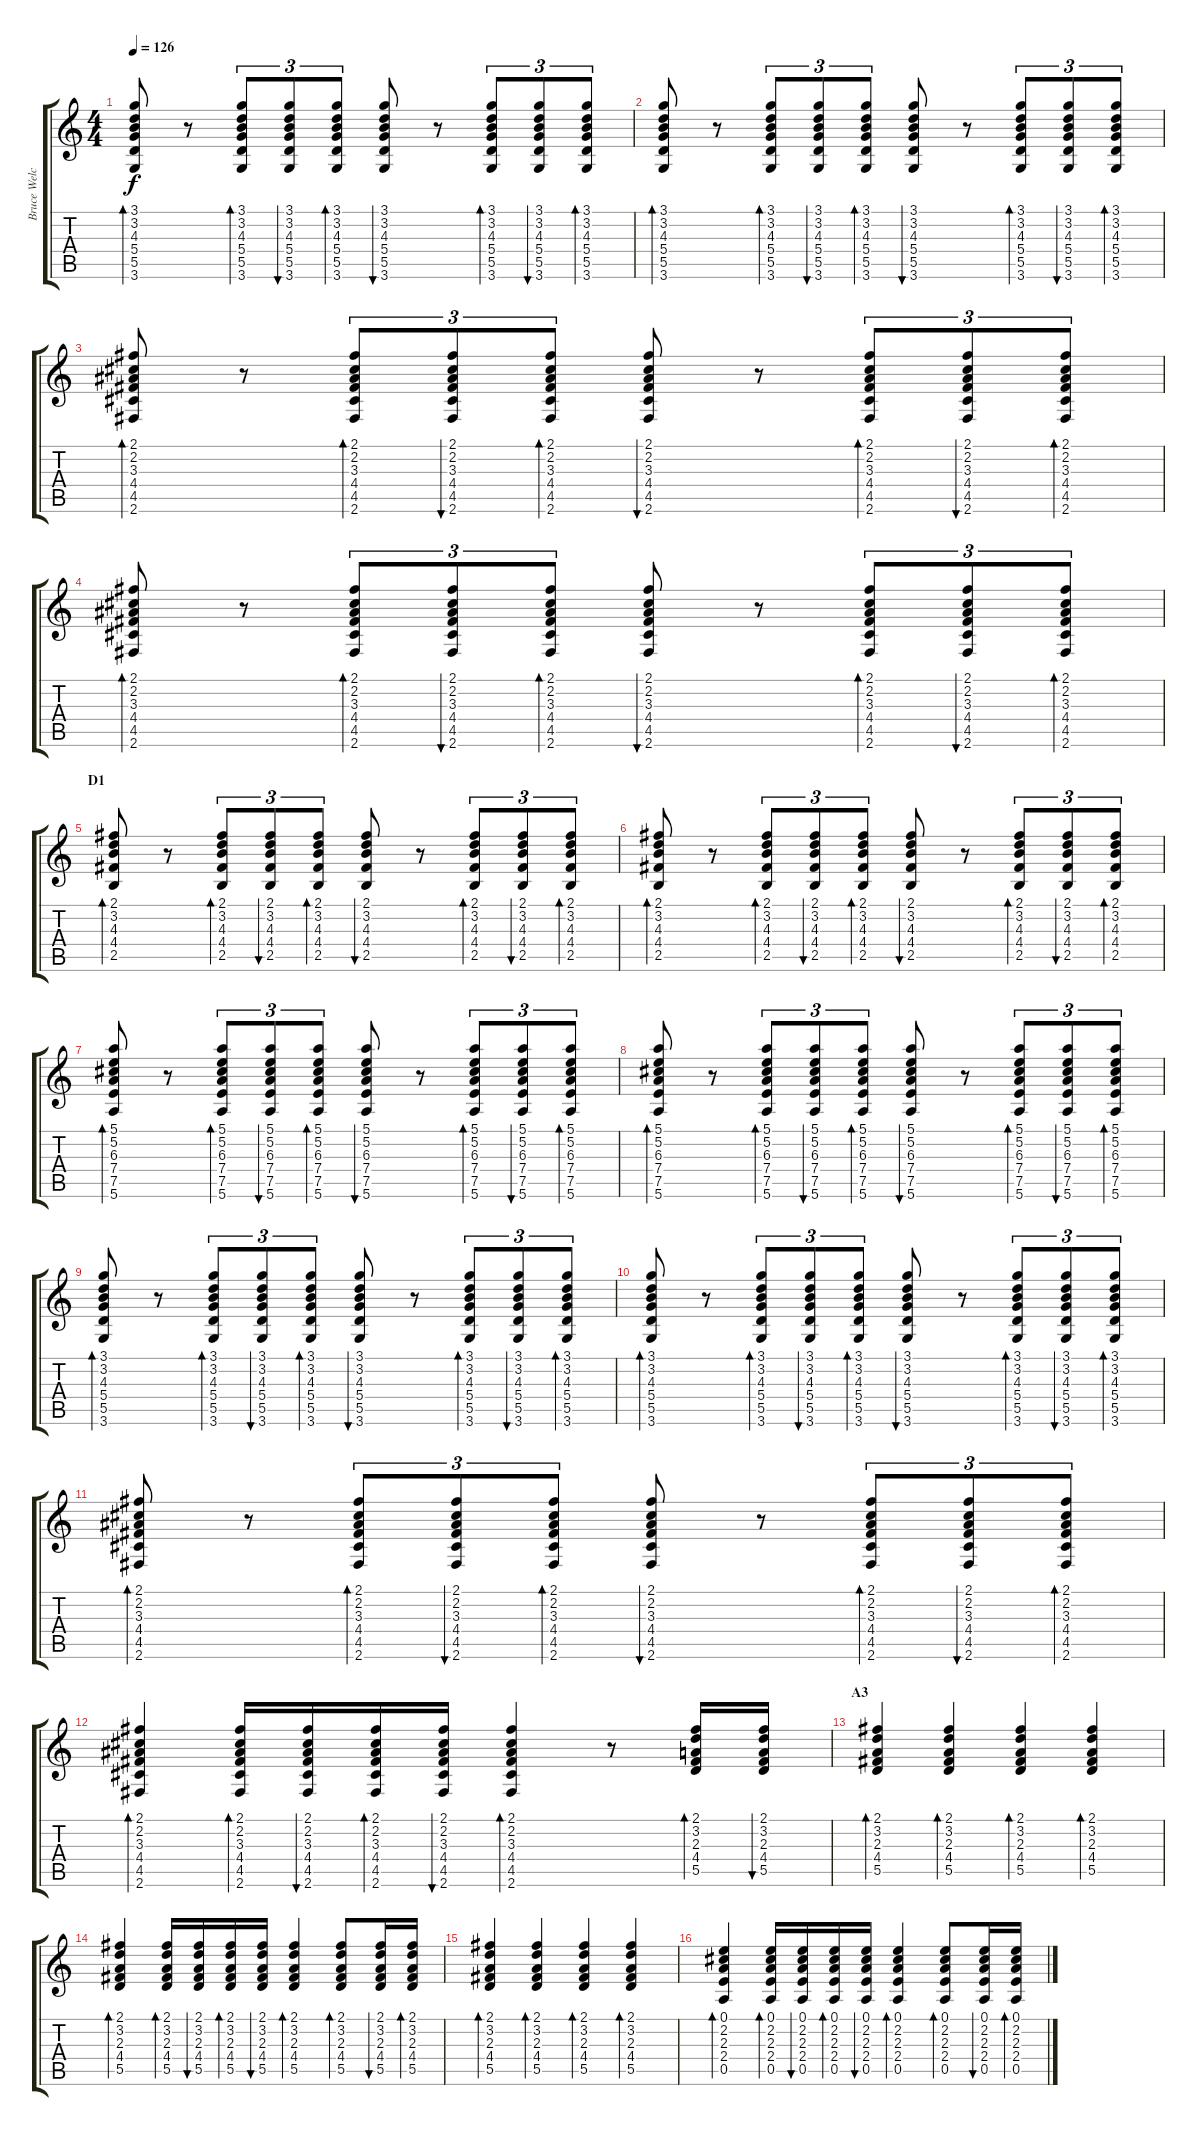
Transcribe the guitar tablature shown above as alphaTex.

\track ("Bruce Welch" "Bruce Welc") {instrument acousticguitarnylon}
\staff {score tabs}
\tuning (E4 B3 G3 D3 A2 E2) {hide}
\ts (4 4)
\tempo 126
\clef g2
\ks c
(3.1 3.2 4.3 5.4 5.5 3.6).8{bd 60 dy f} r.8 (3.1 3.2 4.3 5.4 5.5 3.6).8{tu (3 2) bd 60} (3.1 3.2 4.3 5.4 5.5 3.6).8{tu (3 2) bu 60} (3.1 3.2 4.3 5.4 5.5 3.6).8{tu (3 2) bd 60} (3.1 3.2 4.3 5.4 5.5 3.6).8{bu 60} r.8 (3.1 3.2 4.3 5.4 5.5 3.6).8{tu (3 2) bd 60} (3.1 3.2 4.3 5.4 5.5 3.6).8{tu (3 2) bu 60} (3.1 3.2 4.3 5.4 5.5 3.6).8{tu (3 2) bd 60} |
(3.1 3.2 4.3 5.4 5.5 3.6).8{bd 60} r.8 (3.1 3.2 4.3 5.4 5.5 3.6).8{tu (3 2) bd 60} (3.1 3.2 4.3 5.4 5.5 3.6).8{tu (3 2) bu 60} (3.1 3.2 4.3 5.4 5.5 3.6).8{tu (3 2) bd 60} (3.1 3.2 4.3 5.4 5.5 3.6).8{bu 60} r.8 (3.1 3.2 4.3 5.4 5.5 3.6).8{tu (3 2) bd 60} (3.1 3.2 4.3 5.4 5.5 3.6).8{tu (3 2) bu 60} (3.1 3.2 4.3 5.4 5.5 3.6).8{tu (3 2) bd 60} |
(2.1 2.2 3.3 4.4 4.5 2.6).8{bd 60} r.8 (2.1 2.2 3.3 4.4 4.5 2.6).8{tu (3 2) bd 60} (2.1 2.2 3.3 4.4 4.5 2.6).8{tu (3 2) bu 60} (2.1 2.2 3.3 4.4 4.5 2.6).8{tu (3 2) bd 60} (2.1 2.2 3.3 4.4 4.5 2.6).8{bu 60} r.8 (2.1 2.2 3.3 4.4 4.5 2.6).8{tu (3 2) bd 60} (2.1 2.2 3.3 4.4 4.5 2.6).8{tu (3 2) bu 60} (2.1 2.2 3.3 4.4 4.5 2.6).8{tu (3 2) bd 60} |
(2.1 2.2 3.3 4.4 4.5 2.6).8{bd 60} r.8 (2.1 2.2 3.3 4.4 4.5 2.6).8{tu (3 2) bd 60} (2.1 2.2 3.3 4.4 4.5 2.6).8{tu (3 2) bu 60} (2.1 2.2 3.3 4.4 4.5 2.6).8{tu (3 2) bd 60} (2.1 2.2 3.3 4.4 4.5 2.6).8{bu 60} r.8 (2.1 2.2 3.3 4.4 4.5 2.6).8{tu (3 2) bd 60} (2.1 2.2 3.3 4.4 4.5 2.6).8{tu (3 2) bu 60} (2.1 2.2 3.3 4.4 4.5 2.6).8{tu (3 2) bd 60} |
\section ("" "D1")
(2.1 3.2 4.3 4.4 2.5).8{bd 60} r.8 (2.1 3.2 4.3 4.4 2.5).8{tu (3 2) bd 60} (2.1 3.2 4.3 4.4 2.5).8{tu (3 2) bu 60} (2.1 3.2 4.3 4.4 2.5).8{tu (3 2) bd 60} (2.1 3.2 4.3 4.4 2.5).8{bu 60} r.8 (2.1 3.2 4.3 4.4 2.5).8{tu (3 2) bd 60} (2.1 3.2 4.3 4.4 2.5).8{tu (3 2) bu 60} (2.1 3.2 4.3 4.4 2.5).8{tu (3 2) bd 60} |
(2.1 3.2 4.3 4.4 2.5).8{bd 60} r.8 (2.1 3.2 4.3 4.4 2.5).8{tu (3 2) bd 60} (2.1 3.2 4.3 4.4 2.5).8{tu (3 2) bu 60} (2.1 3.2 4.3 4.4 2.5).8{tu (3 2) bd 60} (2.1 3.2 4.3 4.4 2.5).8{bu 60} r.8 (2.1 3.2 4.3 4.4 2.5).8{tu (3 2) bd 60} (2.1 3.2 4.3 4.4 2.5).8{tu (3 2) bu 60} (2.1 3.2 4.3 4.4 2.5).8{tu (3 2) bd 60} |
(5.1 5.2 6.3 7.4 7.5 5.6).8{bd 60} r.8 (5.1 5.2 6.3 7.4 7.5 5.6).8{tu (3 2) bd 60} (5.1 5.2 6.3 7.4 7.5 5.6).8{tu (3 2) bu 60} (5.1 5.2 6.3 7.4 7.5 5.6).8{tu (3 2) bd 60} (5.1 5.2 6.3 7.4 7.5 5.6).8{bu 60} r.8 (5.1 5.2 6.3 7.4 7.5 5.6).8{tu (3 2) bd 60} (5.1 5.2 6.3 7.4 7.5 5.6).8{tu (3 2) bu 60} (5.1 5.2 6.3 7.4 7.5 5.6).8{tu (3 2) bd 60} |
(5.1 5.2 6.3 7.4 7.5 5.6).8{bd 60} r.8 (5.1 5.2 6.3 7.4 7.5 5.6).8{tu (3 2) bd 60} (5.1 5.2 6.3 7.4 7.5 5.6).8{tu (3 2) bu 60} (5.1 5.2 6.3 7.4 7.5 5.6).8{tu (3 2) bd 60} (5.1 5.2 6.3 7.4 7.5 5.6).8{bu 60} r.8 (5.1 5.2 6.3 7.4 7.5 5.6).8{tu (3 2) bd 60} (5.1 5.2 6.3 7.4 7.5 5.6).8{tu (3 2) bu 60} (5.1 5.2 6.3 7.4 7.5 5.6).8{tu (3 2) bd 60} |
(3.1 3.2 4.3 5.4 5.5 3.6).8{bd 60} r.8 (3.1 3.2 4.3 5.4 5.5 3.6).8{tu (3 2) bd 60} (3.1 3.2 4.3 5.4 5.5 3.6).8{tu (3 2) bu 60} (3.1 3.2 4.3 5.4 5.5 3.6).8{tu (3 2) bd 60} (3.1 3.2 4.3 5.4 5.5 3.6).8{bu 60} r.8 (3.1 3.2 4.3 5.4 5.5 3.6).8{tu (3 2) bd 60} (3.1 3.2 4.3 5.4 5.5 3.6).8{tu (3 2) bu 60} (3.1 3.2 4.3 5.4 5.5 3.6).8{tu (3 2) bd 60} |
(3.1 3.2 4.3 5.4 5.5 3.6).8{bd 60} r.8 (3.1 3.2 4.3 5.4 5.5 3.6).8{tu (3 2) bd 60} (3.1 3.2 4.3 5.4 5.5 3.6).8{tu (3 2) bu 60} (3.1 3.2 4.3 5.4 5.5 3.6).8{tu (3 2) bd 60} (3.1 3.2 4.3 5.4 5.5 3.6).8{bu 60} r.8 (3.1 3.2 4.3 5.4 5.5 3.6).8{tu (3 2) bd 60} (3.1 3.2 4.3 5.4 5.5 3.6).8{tu (3 2) bu 60} (3.1 3.2 4.3 5.4 5.5 3.6).8{tu (3 2) bd 60} |
(2.1 2.2 3.3 4.4 4.5 2.6).8{bd 60} r.8 (2.1 2.2 3.3 4.4 4.5 2.6).8{tu (3 2) bd 60} (2.1 2.2 3.3 4.4 4.5 2.6).8{tu (3 2) bu 60} (2.1 2.2 3.3 4.4 4.5 2.6).8{tu (3 2) bd 60} (2.1 2.2 3.3 4.4 4.5 2.6).8{bu 60} r.8 (2.1 2.2 3.3 4.4 4.5 2.6).8{tu (3 2) bd 60} (2.1 2.2 3.3 4.4 4.5 2.6).8{tu (3 2) bu 60} (2.1 2.2 3.3 4.4 4.5 2.6).8{tu (3 2) bd 60} |
(2.1 2.2 3.3 4.4 4.5 2.6).4{bd 60} (2.1 2.2 3.3 4.4 4.5 2.6).16{bd 60} (2.1 2.2 3.3 4.4 4.5 2.6).16{bu 60} (2.1 2.2 3.3 4.4 4.5 2.6).16{bd 60} (2.1 2.2 3.3 4.4 4.5 2.6).16{bu 60} (2.1 2.2 3.3 4.4 4.5 2.6).4{bd 60} r.8 (2.1 3.2 2.3 4.4 5.5).16{bd 60} (2.1 3.2 2.3 4.4 5.5).16{bu 60} |
\section ("" "A3")
(2.1 3.2 2.3 4.4 5.5).4{bd 60} (2.1 3.2 2.3 4.4 5.5).4{bd 60} (2.1 3.2 2.3 4.4 5.5).4{bd 60} (2.1 3.2 2.3 4.4 5.5).4{bd 60} |
(2.1 3.2 2.3 4.4 5.5).4{bd 60} (2.1 3.2 2.3 4.4 5.5).16{bd 60} (2.1 3.2 2.3 4.4 5.5).16{bu 60} (2.1 3.2 2.3 4.4 5.5).16{bd 60} (2.1 3.2 2.3 4.4 5.5).16{bu 60} (2.1 3.2 2.3 4.4 5.5).4{bd 60} (2.1 3.2 2.3 4.4 5.5).8{bd 60} (2.1 3.2 2.3 4.4 5.5).16{bu 60} (2.1 3.2 2.3 4.4 5.5).16{bd 60} |
(2.1 3.2 2.3 4.4 5.5).4{bd 60} (2.1 3.2 2.3 4.4 5.5).4{bd 60} (2.1 3.2 2.3 4.4 5.5).4{bd 60} (2.1 3.2 2.3 4.4 5.5).4{bd 60} |
(0.1 2.2 2.3 2.4 0.5).4{bd 60} (0.1 2.2 2.3 2.4 0.5).16{bd 60} (0.1 2.2 2.3 2.4 0.5).16{bu 60} (0.1 2.2 2.3 2.4 0.5).16{bd 60} (0.1 2.2 2.3 2.4 0.5).16{bu 60} (0.1 2.2 2.3 2.4 0.5).4{bd 60} (0.1 2.2 2.3 2.4 0.5).8{bd 60} (0.1 2.2 2.3 2.4 0.5).16{bu 60} (0.1 2.2 2.3 2.4 0.5).16{bd 60}
